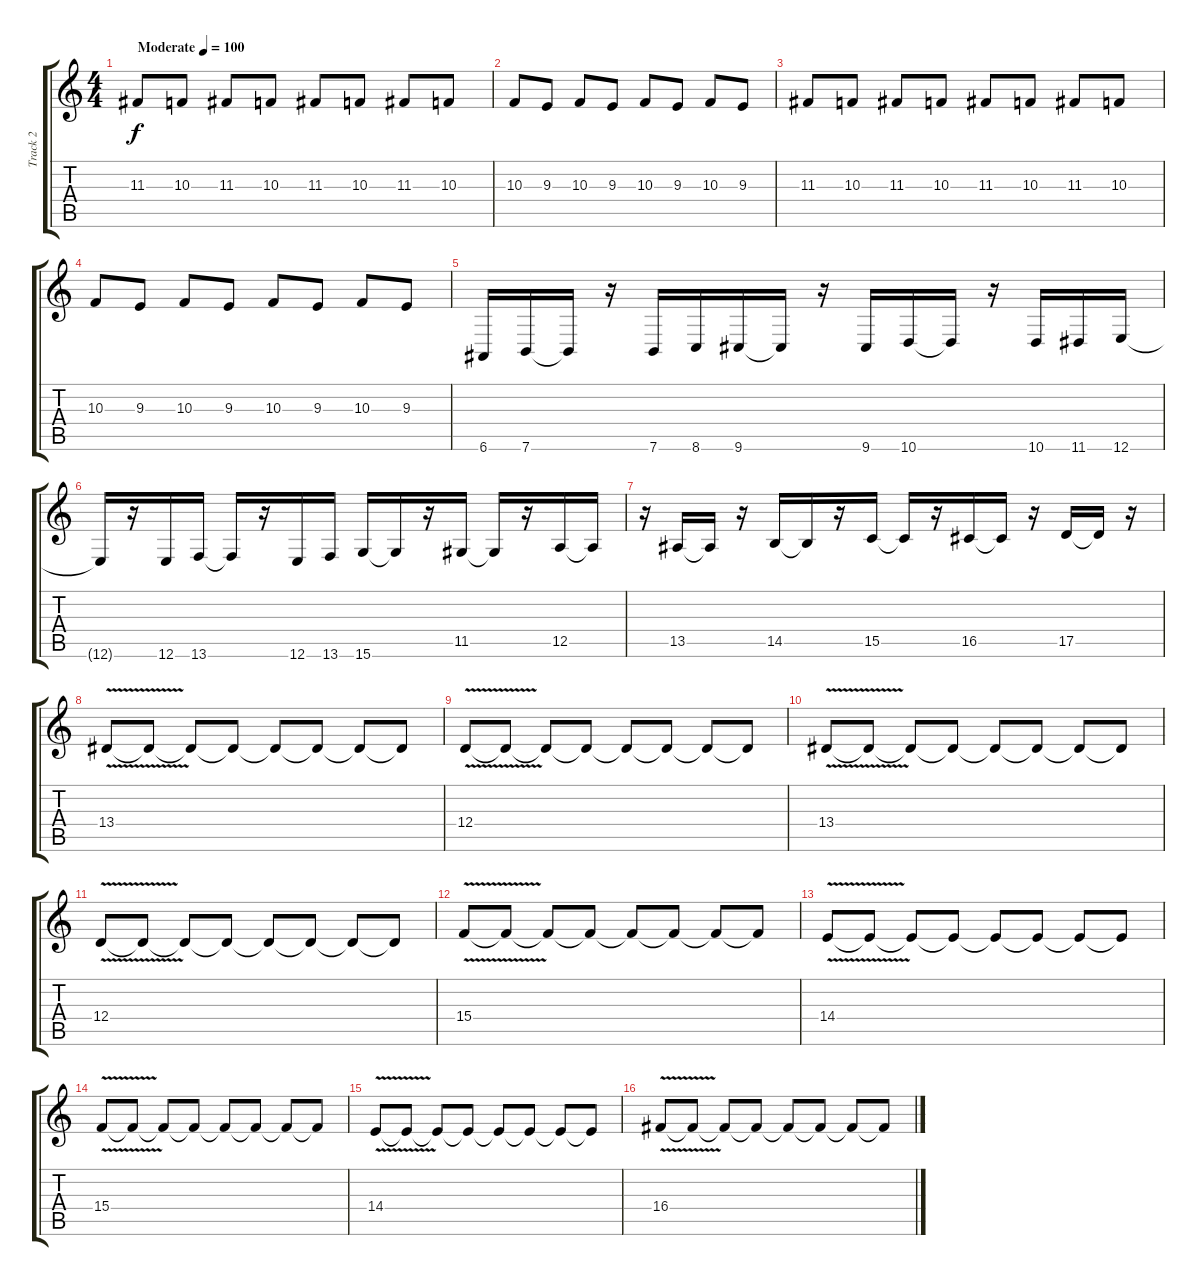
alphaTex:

\track ("Track 2" "Track 2") {instrument lead5charang}
\staff {score tabs}
\tuning (E4 B3 G3 D3 A2 E2) {hide}
\ts (4 4)
\tempo (100 "Moderate")
\clef g2
\ks c
11.3.8{dy f instrument lead5charang} 10.3.8 11.3.8 10.3.8 11.3.8 10.3.8 11.3.8 10.3.8 |
10.3.8 9.3.8 10.3.8 9.3.8 10.3.8 9.3.8 10.3.8 9.3.8 |
11.3.8 10.3.8 11.3.8 10.3.8 11.3.8 10.3.8 11.3.8 10.3.8 |
10.3.8 9.3.8 10.3.8 9.3.8 10.3.8 9.3.8 10.3.8 9.3.8 |
6.6.16 7.6.16 7.6{t}.16 r.16 7.6.16 8.6.16 9.6.16 9.6{t}.16 r.16 9.6.16 10.6.16 10.6{t}.16 r.16 10.6.16 11.6.16 12.6.16 |
12.6{t}.16 r.16 12.6.16 13.6.16 13.6{t}.16 r.16 12.6.16 13.6.16 15.6.16 15.6{t}.16 r.16 11.5.16 11.5{t}.16 r.16 12.5.16 12.5{t}.16 |
r.16 13.5.16 13.5{t}.16 r.16 14.5.16 14.5{t}.16 r.16 15.5.16 15.5{t}.16 r.16 16.5.16 16.5{t}.16 r.16 17.5.16 17.5{t}.16 r.16 |
13.4{v}.8 13.4{t}.8 13.4{t}.8 13.4{t}.8 13.4{t}.8 13.4{t}.8 13.4{t}.8 13.4{t}.8 |
12.4{v}.8 12.4{t}.8 12.4{t}.8 12.4{t}.8 12.4{t}.8 12.4{t}.8 12.4{t}.8 12.4{t}.8 |
13.4{v}.8 13.4{t}.8 13.4{t}.8 13.4{t}.8 13.4{t}.8 13.4{t}.8 13.4{t}.8 13.4{t}.8 |
12.4{v}.8 12.4{t}.8 12.4{t}.8 12.4{t}.8 12.4{t}.8 12.4{t}.8 12.4{t}.8 12.4{t}.8 |
15.4{v}.8 15.4{t}.8 15.4{t}.8 15.4{t}.8 15.4{t}.8 15.4{t}.8 15.4{t}.8 15.4{t}.8 |
14.4{v}.8 14.4{t}.8 14.4{t}.8 14.4{t}.8 14.4{t}.8 14.4{t}.8 14.4{t}.8 14.4{t}.8 |
15.4{v}.8 15.4{t}.8 15.4{t}.8 15.4{t}.8 15.4{t}.8 15.4{t}.8 15.4{t}.8 15.4{t}.8 |
14.4{v}.8 14.4{t}.8 14.4{t}.8 14.4{t}.8 14.4{t}.8 14.4{t}.8 14.4{t}.8 14.4{t}.8 |
16.4{v}.8 16.4{t}.8 16.4{t}.8 16.4{t}.8 16.4{t}.8 16.4{t}.8 16.4{t}.8 16.4{t}.8
